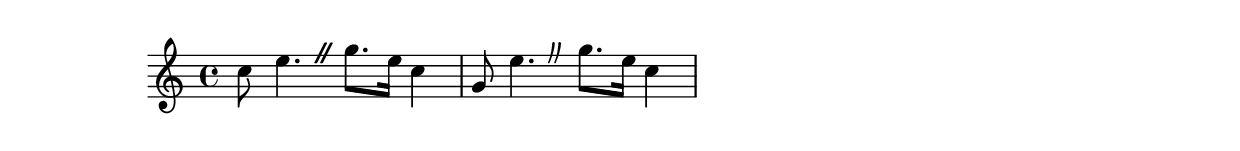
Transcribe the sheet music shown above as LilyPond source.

%% Do not edit this file; it is auto-generated from input/new
%% This file is in the public domain.
%% Note: this file works from version 2.12.0
\version "2.12.0"
\header {
%% Translation of GIT committish: 740b9a6c16eb30a84b216d23aeb848aa1b632be6
  texidoces = "
Las marcas de cesura se pueden crear sobreescribiendo la propiedad
@code{'text} del objeto @code{BreathingSign}.  También está disponible
una marca de cesura curva.

"
  doctitlees = "Insertar una cesura"
  
%% Translation of GIT committish: 6ce7f350682dfa99af97929be1dec6b9f1cbc01a
 texidocde = "
Zäsurzeichen können erstellt werden, indem die @code{'text}-Eigenschaft
des @code{BreathingSign}-Objektes verändert wird.  Ein gekrümmtes
Zäsurzeichen ist auch möglich.
"
  doctitlede = "Eine Zäsur einfügen"

  lsrtags = "expressive-marks,tweaks-and-overrides"
  texidoc = "
Caesura marks can be created by overriding the @code{'text}
property of the @code{BreathingSign} object.  A curved caesura
mark is also available.
"
  doctitle = "Inserting a caesura"
} % begin verbatim


\relative c'' {
  \override BreathingSign #'text = \markup {
    \musicglyph #"scripts.caesura.straight"
  }
  c8 e4. \breathe g8. e16 c4

  \override BreathingSign #'text = \markup {
    \musicglyph #"scripts.caesura.curved"
  }
  g8 e'4. \breathe g8. e16 c4
}
